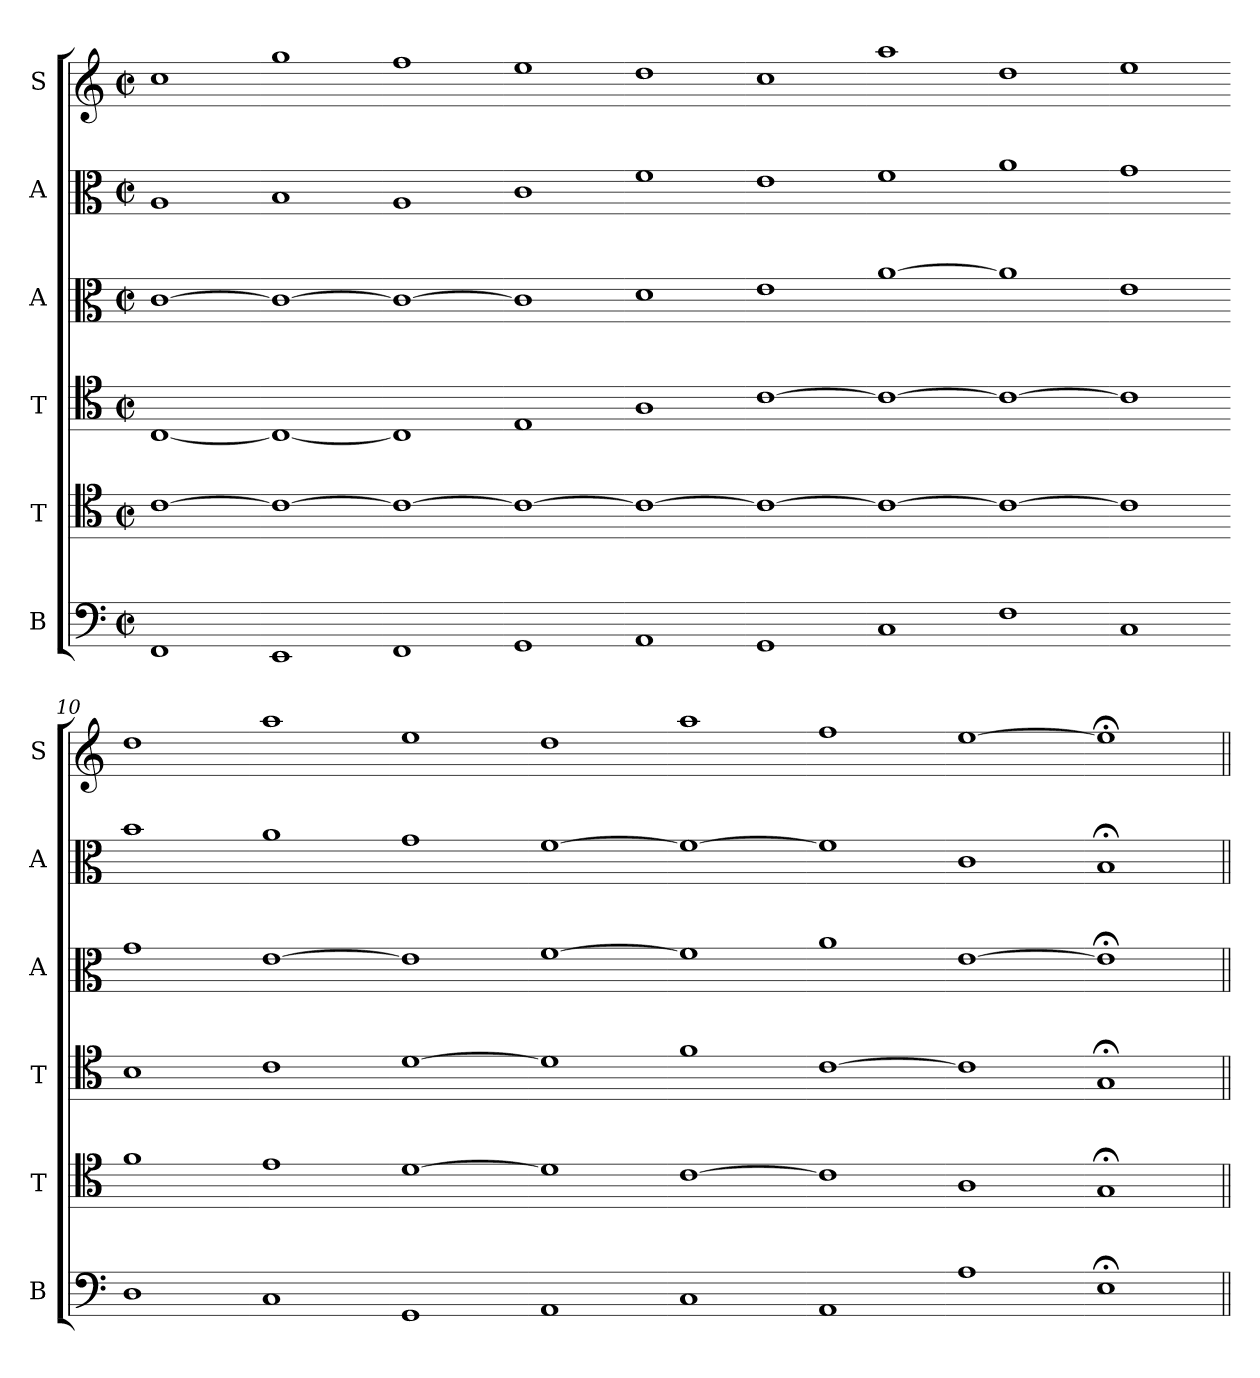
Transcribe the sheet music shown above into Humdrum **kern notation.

**kern	**kern	**kern	**kern	**kern	**kern
*part6	*part5	*part4	*part3	*part2	*part1
*staff6	*staff5	*staff4	*staff3	*staff2	*staff1
*I"B	*I"T	*I"T	*I"A	*I"A	*I"S
*I'B	*I'T	*I'T	*I'A	*I'A	*I'S
*clefF4	*clefC4	*clefC4	*clefC3	*clefC3	*clefG2
*k[]	*k[]	*k[]	*k[]	*k[]	*k[]
*M2/2	*M2/2	*M2/2	*M2/2	*M2/2	*M2/2
*met(c|)	*met(c|)	*met(c|)	*met(c|)	*met(c|)	*met(c|)
*MM208	*MM208	*MM208	*MM208	*MM208	*MM208
=1	=1	=1	=1	=1	=1
1FF	[1c	[1C	[1c	1A	1cc
=2-	=2-	=2-	=2-	=2-	=2-
1EE	1c_	1C_	1c_	1B	1gg
=3-	=3-	=3-	=3-	=3-	=3-
1FF	1c_	1C]	1c_	1A	1ff
=4-	=4-	=4-	=4-	=4-	=4-
1GG	1c_	1E	1c]	1c	1ee
=5-	=5-	=5-	=5-	=5-	=5-
1AA	1c_	1A	1d	1f	1dd
=6-	=6-	=6-	=6-	=6-	=6-
1GG	1c_	[1c	1e	1e	1cc
=7-	=7-	=7-	=7-	=7-	=7-
1C	1c_	1c_	[1a	1f	1aa
=8-	=8-	=8-	=8-	=8-	=8-
1F	1c_	1c_	1a]	1a	1dd
=9-	=9-	=9-	=9-	=9-	=9-
1C	1c]	1c]	1e	1g	1ee
=10-	=10-	=10-	=10-	=10-	=10-
1D	1f	1B	1g	1b	1dd
=11-	=11-	=11-	=11-	=11-	=11-
1C	1e	1c	[1e	1a	1aa
=12-	=12-	=12-	=12-	=12-	=12-
1GG	[1d	[1d	1e]	1g	1ee
=13-	=13-	=13-	=13-	=13-	=13-
1AA	1d]	1d]	[1f	[1f	1dd
=14-	=14-	=14-	=14-	=14-	=14-
1C	[1c	1f	1f]	1f_	1aa
=15-	=15-	=15-	=15-	=15-	=15-
1AA	1c]	[1c	1a	1f]	1ff
=16-	=16-	=16-	=16-	=16-	=16-
1A	1A	1c]	[1e	1c	[1ee
=17-	=17-	=17-	=17-	=17-	=17-
1E;<	1G;<	1G;<	1e;<]	1B;	1ee;<]
=||	=||	=||	=||	=||	=||
*-	*-	*-	*-	*-	*-
